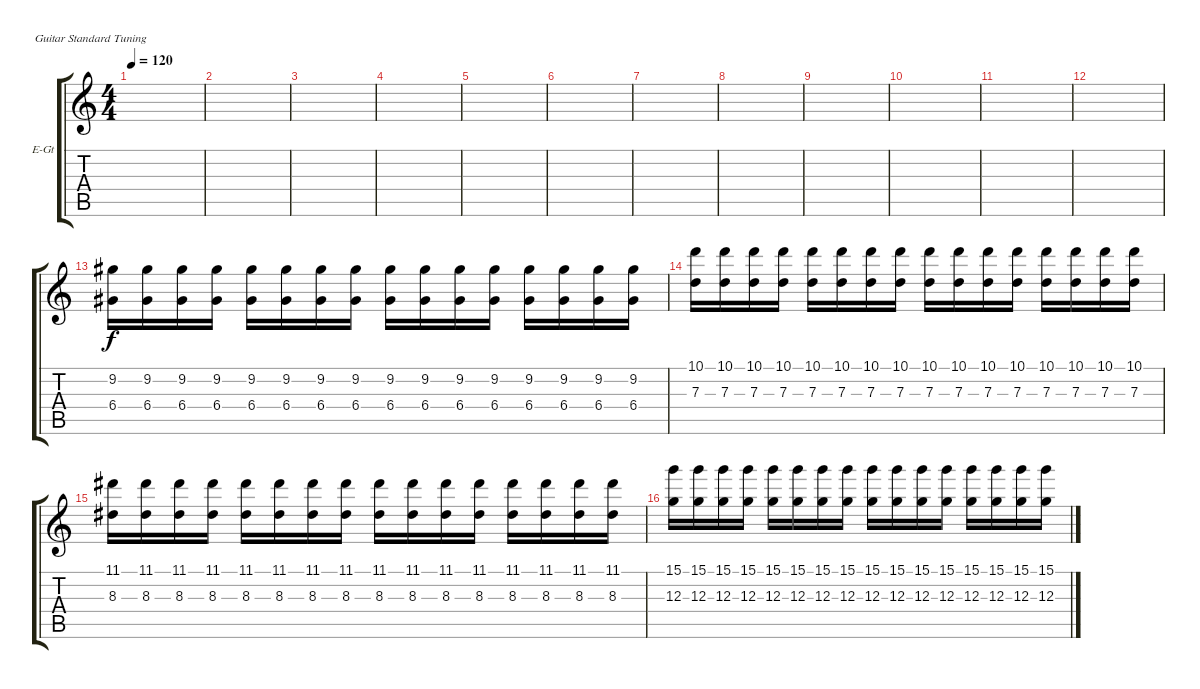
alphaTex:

\defaultSystemsLayout 4
\bracketExtendMode groupsimilarinstruments
\firstSystemTrackNameOrientation horizontal
\otherSystemsTrackNameOrientation horizontal
\track ("Electric Guitar" "E-Gt") {instrument distortionguitar}
\staff {score tabs}
\tuning (E4 B3 G3 D3 A2 E2)
\ts (4 4)
\tempo 120
\clef g2
\ks c
|
|
|
|
|
|
|
|
|
|
|
|
\scale
0.374757 (9.2 6.4).16 (9.2 6.4).16 (9.2 6.4).16 (9.2 6.4).16 (9.2 6.4).16 (9.2 6.4).16 (9.2 6.4).16 (9.2 6.4).16 (9.2 6.4).16 (9.2 6.4).16 (9.2 6.4).16 (9.2 6.4).16 (9.2 6.4).16 (9.2 6.4).16 (9.2 6.4).16 (9.2 6.4).16 |
\scale
0.35242 (10.1 7.3).16 (10.1 7.3).16 (10.1 7.3).16 (10.1 7.3).16 (10.1 7.3).16 (10.1 7.3).16 (10.1 7.3).16 (10.1 7.3).16 (10.1 7.3).16 (10.1 7.3).16 (10.1 7.3).16 (10.1 7.3).16 (10.1 7.3).16 (10.1 7.3).16 (10.1 7.3).16 (10.1 7.3).16 |
\scale
0.273905 (11.1 8.3).16 (11.1 8.3).16 (11.1 8.3).16 (11.1 8.3).16 (11.1 8.3).16 (11.1 8.3).16 (11.1 8.3).16 (11.1 8.3).16 (11.1 8.3).16 (11.1 8.3).16 (11.1 8.3).16 (11.1 8.3).16 (11.1 8.3).16 (11.1 8.3).16 (11.1 8.3).16 (11.1 8.3).16 |
(15.1 12.3).16 (15.1 12.3).16 (15.1 12.3).16 (15.1 12.3).16 (15.1 12.3).16 (15.1 12.3).16 (15.1 12.3).16 (15.1 12.3).16 (15.1 12.3).16 (15.1 12.3).16 (15.1 12.3).16 (15.1 12.3).16 (15.1 12.3).16 (15.1 12.3).16 (15.1 12.3).16 (15.1 12.3).16
